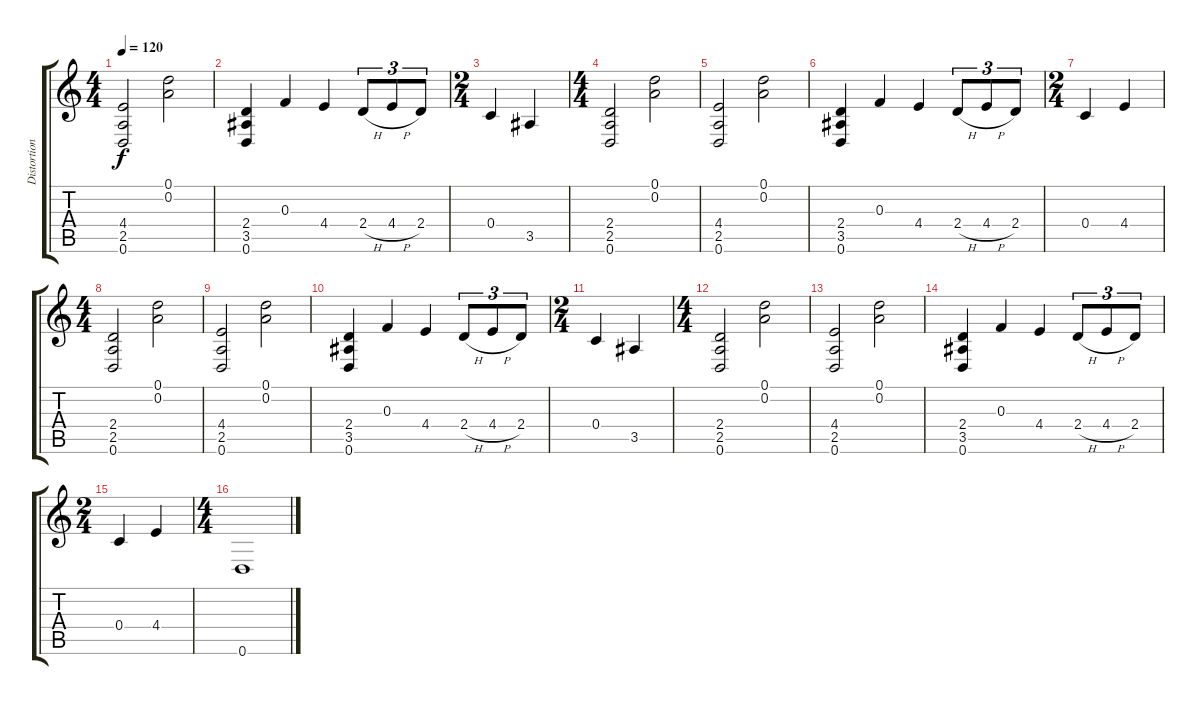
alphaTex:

\track ("Distortion Guitar 2" "Distortion") {instrument distortionguitar}
\staff {score tabs}
\tuning (D4 A3 F3 C3 G2 D2) {hide}
\ts (4 4)
\tempo 120
\clef g2
\ks c
(4.4 2.5 0.6).2{dy f} (0.1 0.2).2 |
(2.4 3.5 0.6).4 0.3.4 4.4.4 2.4{h}.8{tu (3 2)} 4.4{h}.8{tu (3 2)} 2.4.8{tu (3 2)} |
\ts (2 4)
0.4.4 3.5.4 |
\ts (4 4)
(2.4 2.5 0.6).2 (0.1 0.2).2 |
(4.4 2.5 0.6).2 (0.1 0.2).2 |
(2.4 3.5 0.6).4 0.3.4 4.4.4 2.4{h}.8{tu (3 2)} 4.4{h}.8{tu (3 2)} 2.4.8{tu (3 2)} |
\ts (2 4)
0.4.4 4.4.4 |
\ts (4 4)
(2.4 2.5 0.6).2 (0.1 0.2).2 |
(4.4 2.5 0.6).2 (0.1 0.2).2 |
(2.4 3.5 0.6).4 0.3.4 4.4.4 2.4{h}.8{tu (3 2)} 4.4{h}.8{tu (3 2)} 2.4.8{tu (3 2)} |
\ts (2 4)
0.4.4 3.5.4 |
\ts (4 4)
(2.4 2.5 0.6).2 (0.1 0.2).2 |
(4.4 2.5 0.6).2 (0.1 0.2).2 |
(2.4 3.5 0.6).4 0.3.4 4.4.4 2.4{h}.8{tu (3 2)} 4.4{h}.8{tu (3 2)} 2.4.8{tu (3 2)} |
\ts (2 4)
0.4.4 4.4.4 |
\ts (4 4)
0.6.1
